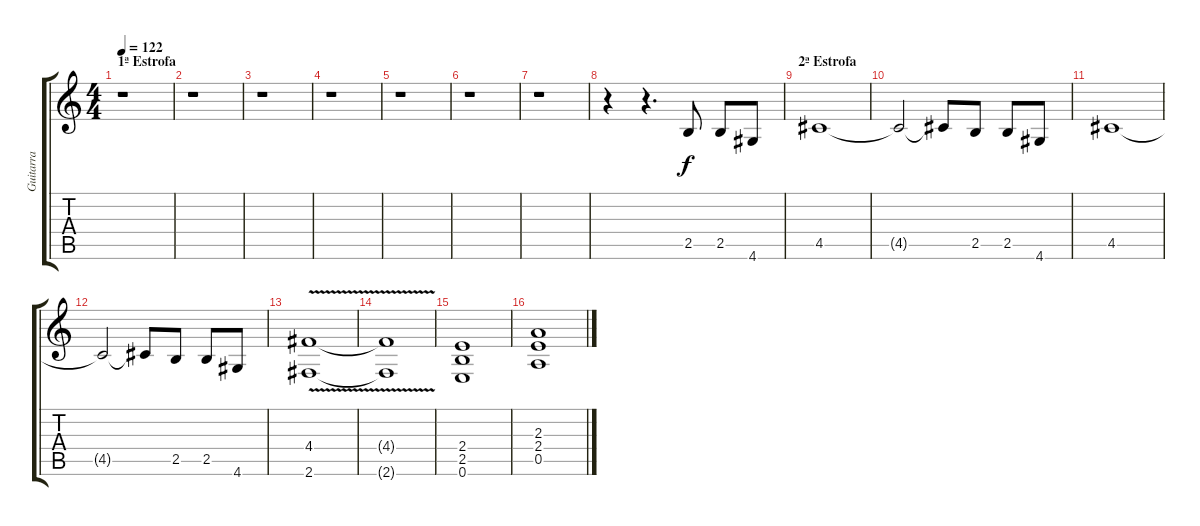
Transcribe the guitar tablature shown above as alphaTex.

\track ("Guitarra" "Guitarra") {instrument distortionguitar}
\staff {score tabs}
\tuning (E4 B3 G3 D3 A2 E2) {hide}
\ts (4 4)
\section ("" "1ª Estrofa")
\tempo 122
\clef g2
\ks c
r.1{dy f} |
r.1 |
r.1 |
r.1 |
r.1 |
r.1 |
r.1 |
r.4 r.4{d} 2.5.8 2.5.8 4.6.8 |
\section ("" "2ª Estrofa")
4.5.1 |
4.5{t}.2 4.5{t}.8 2.5.8 2.5.8 4.6.8 |
4.5.1 |
4.5{t}.2 4.5{t}.8 2.5.8 2.5.8 4.6.8 |
(4.4{v} 2.6).1 |
(4.4{t} 2.6{t}).1 |
(2.4 2.5 0.6).1 |
(2.3 2.4 0.5).1
